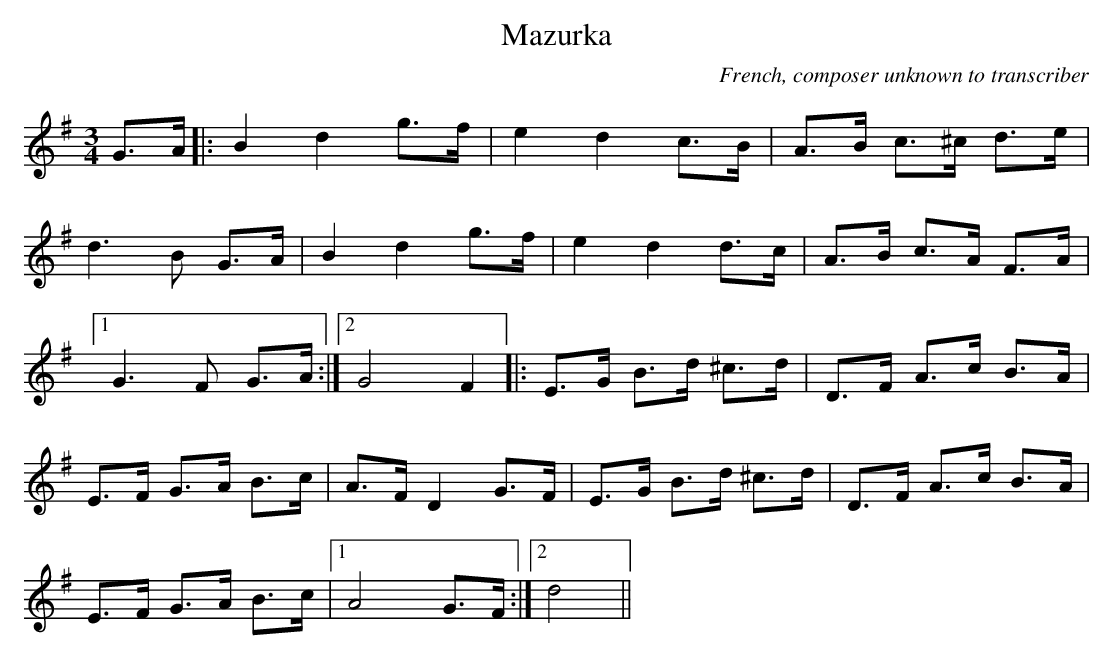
X:1
T:Mazurka
M:3/4
L:1/8
O:French, composer unknown to transcriber
K:G
G>A |: B2 d2 g>f | e2 d2 c>B | A>B c>^c d>e |
d3 B G>A | B2 d2 g>f | e2 d2 d>c | A>B c>A F>A |
[1 G3 F G>A :|2 G4 F2 |: E>G B>d ^c>d | D>F A>c B>A |
E>F G>A B>c | A>F D2 G>F | E>G B>d ^c>d | D>F A>c B>A |
E>F G>A B>c |1 A4 G>F :|2 d4 ||
